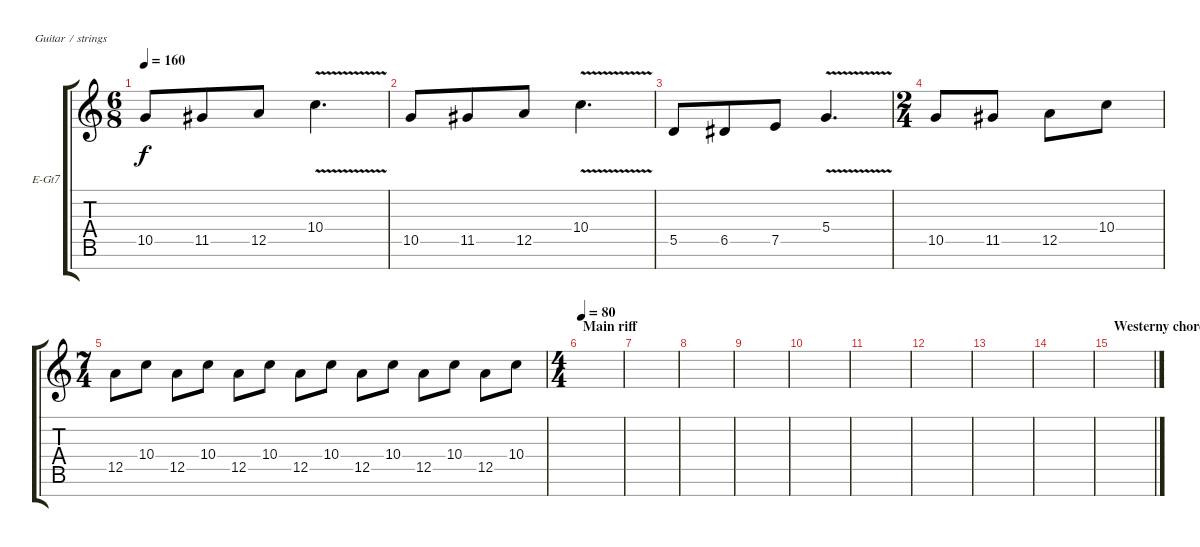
\defaultSystemsLayout 4
\bracketExtendMode groupsimilarinstruments
\firstSystemTrackNameOrientation horizontal
\otherSystemsTrackNameOrientation horizontal
\track ("Matt (octave down for the end)" "E-Gt7") {instrument distortionguitar}
\staff {score tabs}
\tuning (E4 B3 G3 D3 A2 E2 B1)
\ts (6 8)
\tempo 160
\clef g2
\scale
0.487395
\ks c
10.5.8{dy f} 11.5.8 12.5.8 10.4{v}.4{d} |
\scale
0.256303 10.5.8 11.5.8 12.5.8 10.4{v}.4{d} |
\scale
0.256303 5.5.8 6.5.8 7.5.8 5.4{v}.4{d} |
\ts (2 4)
10.5.8 11.5.8 12.5.8 10.4.8 |
\ts (7 4)
12.5.8 10.4.8 12.5.8 10.4.8 12.5.8 10.4.8 12.5.8 10.4.8 12.5.8 10.4.8 12.5.8 10.4.8 12.5.8 10.4.8 |
\ts (4 4)
\section ("" "Main riff")
\tempo 80
|
|
|
|
|
|
|
|
|
\section ("" "Westerny chord")
